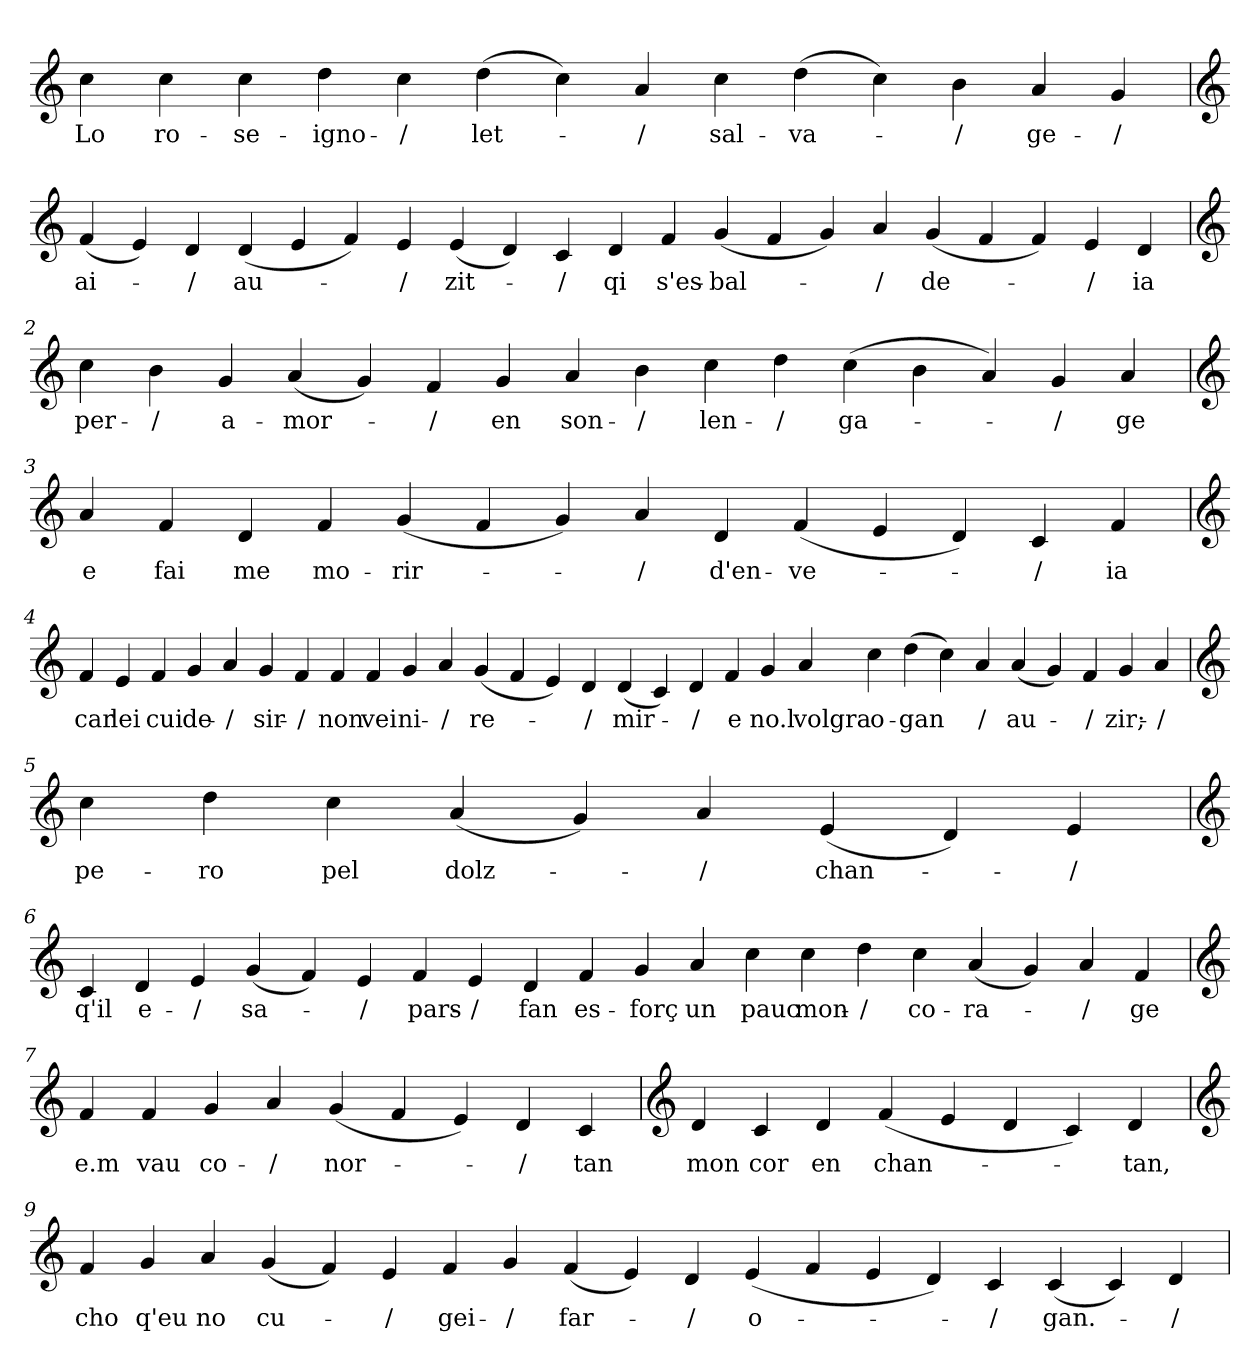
**kern	**text
*part1	*part1
*staff1	*staff1
*clefG2	*
=	=
4cc	Lo
4cc	ro-
4cc	-se-
4dd	-igno-
4cc	-/
(4dd	let-
4cc)	.
4a	-/
4cc	sal-
(4dd	-va-
4cc)	.
4b	-/
4a	ge-
4g	-/
=1	=1
*clefG2	*
(4f	ai-
4e)	.
4d	-/
(4d	au-
4e	.
4f)	.
4e	-/
(4e	zit-
4d)	.
4c	-/
4d	qi
4f	s'es-
(4g	-bal-
4f	.
4g)	.
4a	-/
(4g	de-
4f	.
4f)	.
4e	-/
4d	ia
=2	=2
*clefG2	*
4cc	per-
4b	-/
4g	a-
(4a	-mor-
4g)	.
4f	-/
4g	en
4a	son-
4b	-/
4cc	len-
4dd	-/
(4cc	ga-
4b	.
4a)	.
4g	-/
4a	ge
=3	=3
*clefG2	*
4a	e
4f	fai
4d	me
4f	mo-
(4g	-rir-
4f	.
4g)	.
4a	-/
4d	d'en-
(4f	-ve-
4e	.
4d)	.
4c	-/
4f	ia
=4	=4
*clefG2	*
4f	car
4e	lei
4f	cui
4g	de-
4a	-/
4g	sir-
4f	-/
4f	non
4f	vei
4g	ni-
4a	-/
(4g	re-
4f	.
4e)	.
4d	-/
(4d	mir-
4c)	.
4d	-/
4f	e
4g	no.l
4a	volgra
4cc	o-
(4dd	-gan
4cc)	.
4a	-/
(4a	au-
4g)	.
4f	-/
4g	zir;-
4a	-/
=5	=5
*clefG2	*
4cc	pe-
4dd	-ro
4cc	pel
(4a	dolz-
4g)	.
4a	-/
(4e	chan-
4d)	.
4e	-/
=6	=6
*clefG2	*
4c	q'il
4d	e-
4e	-/
(4g	sa-
4f)	.
4e	-/
4f	pars-
4e	-/
4d	fan
4f	es-
4g	-forç
4a	un
4cc	pauc
4cc	mon-
4dd	-/
4cc	co-
(4a	-ra-
4g)	.
4a	-/
4f	ge
=7	=7
*clefG2	*
4f	e.m
4f	vau
4g	co-
4a	-/
(4g	nor-
4f	.
4e)	.
4d	-/
4c	tan
=8	=8
*clefG2	*
4d	mon
4c	cor
4d	en
(4f	chan-
4e	.
4d	.
4c)	.
4d	-tan,
=9	=9
*clefG2	*
4f	cho
4g	q'eu
4a	no
(4g	cu-
4f)	.
4e	-/
4f	gei-
4g	-/
(4f	far-
4e)	.
4d	-/
(4e	o-
4f	.
4e	.
4d)	.
4c	-/
(4c	gan.-
4c)	.
4d	-/
=	=
*-	*-
